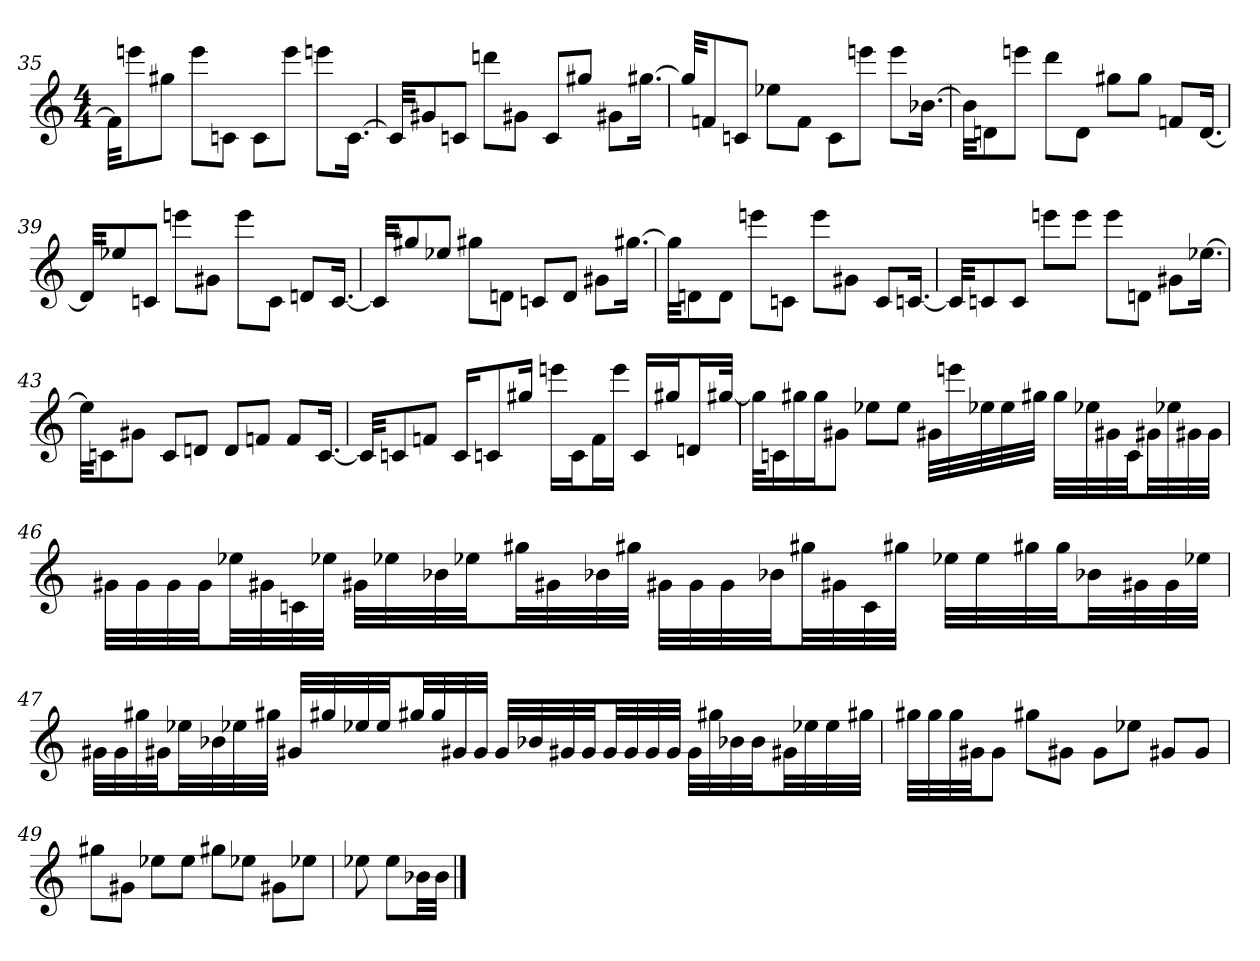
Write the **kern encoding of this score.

**kern
*part1
*staff1
*clefG2
*M4/4
=35
32f\KKL]
8eeen\
8gg#X\J
8eee\L
8cn\J
8c\L
8eee\J
8eeen\L
[16.c\Jk
=36
32c/KKL]
8g#X/
8cn/J
8dddn\L
8g#X\J
8c/L
8gg#X/J
8g#X\L
[16.gg#X\Jk
=37
32gg#/KKL]
8fn/
8cn/J
8ee-X\L
8f\J
8c\L
8eeen\J
8eee\L
[16.b-X\Jk
=38
32b-\KKL]
8dn\
8eeen\J
8ddd\L
8d\J
8gg#X\L
8gg#\J
8fn/L
[16.d/Jk
=39
32d/KKL]
8ee-X/
8cn/J
8eeen\L
8g#X\J
8eee\L
8c\J
8dn/L
[16.c/Jk
=40
32c/KKL]
8gg#X/
8ee-X/J
8gg#X\L
8dn\J
8cn/L
8d/J
8g#X\L
[16.gg#X\Jk
=41
32gg#\KKL]
8dn\
8d\J
8eeen\L
8cn\J
8eee\L
8g#X\J
8c/L
[16.cn/Jk
=42
32c/KKL]
8cn/
8c/J
8eeen\L
8eee\J
8eee\L
8dn\J
8g#X\L
[16.ee-X\Jk
=43
32ee-\KKL]
8cn\
8g#X\J
8c/L
8dn/J
8d/L
8fn/J
8f/L
[16.c/Jk
=44
32c/KKL]
8cn/
8fn/J
16c/KL
8cn/
16gg#X/Jk
16eeen\LL
16c\J
16f\L
16eee\JJ
16c/LL
16gg#X/J
16dn/L
[32gg#X/JJk
=45
32gg#\KLL]
16cn\
16gg#X\J
16gg#\K
8g#X\J
8ee-X\L
8ee-\J
32g#X\LLL
32eeen\
32ee-X\
32ee-\
32gg#X\JJJ
32gg#\LLL
32ee-X\
32g#X\
32c\JJ
32g#X\LL
32ee-X\
32g#X\
32g#\JJJ
=46
32g#X\LLL
32g#\
32g#\
32g#\JJ
32ee-X\LL
32g#X\
32cn\
32ee-X\JJJ
32g#X\LLL
32ee-X\
32b-X\
32ee-X\JJ
32gg#X\LL
32g#X\
32b-X\
32gg#X\JJJ
32g#X\LLL
32g#\
32g#\
32b-X\JJ
32gg#X\LL
32g#X\
32c\
32gg#X\JJJ
32ee-X\LLL
32ee-\
32gg#X\
32gg#\JJ
32b-X\LL
32g#X\
32g#\
32ee-X\JJJ
=47
32g#X\LLL
32g#\
32gg#X\
32g#X\JJ
32ee-X\LL
32b-X\
32ee-X\
32gg#X\JJJ
32g#X/LLL
32gg#X/
32ee-X/
32ee-/JJ
32gg#X/LL
32gg#/
32g#X/
32g#/JJJ
32g#/LLL
32b-X/
32g#X/
32g#/JJ
32g#/LL
32g#/
32g#/
32g#/JJJ
32g#\LLL
32gg#X\
32b-X\
32b-\JJ
32g#X\LL
32ee-X\
32ee-\
32gg#X\JJJ
=48
32gg#X\LLL
32gg#\
32gg#\
32g#X\JJ
8g#\J
8gg#X\L
8g#X\J
8g#\L
8ee-X\J
8g#X/L
8g#/J
=49
8gg#X\L
8g#X\J
8ee-X\L
8ee-\J
8gg#X\L
8ee-X\J
8g#X\L
8ee-X\J
=50
8ee-X
8ee-\L
32b-X\LL
32b-\JJJ
==
*-
